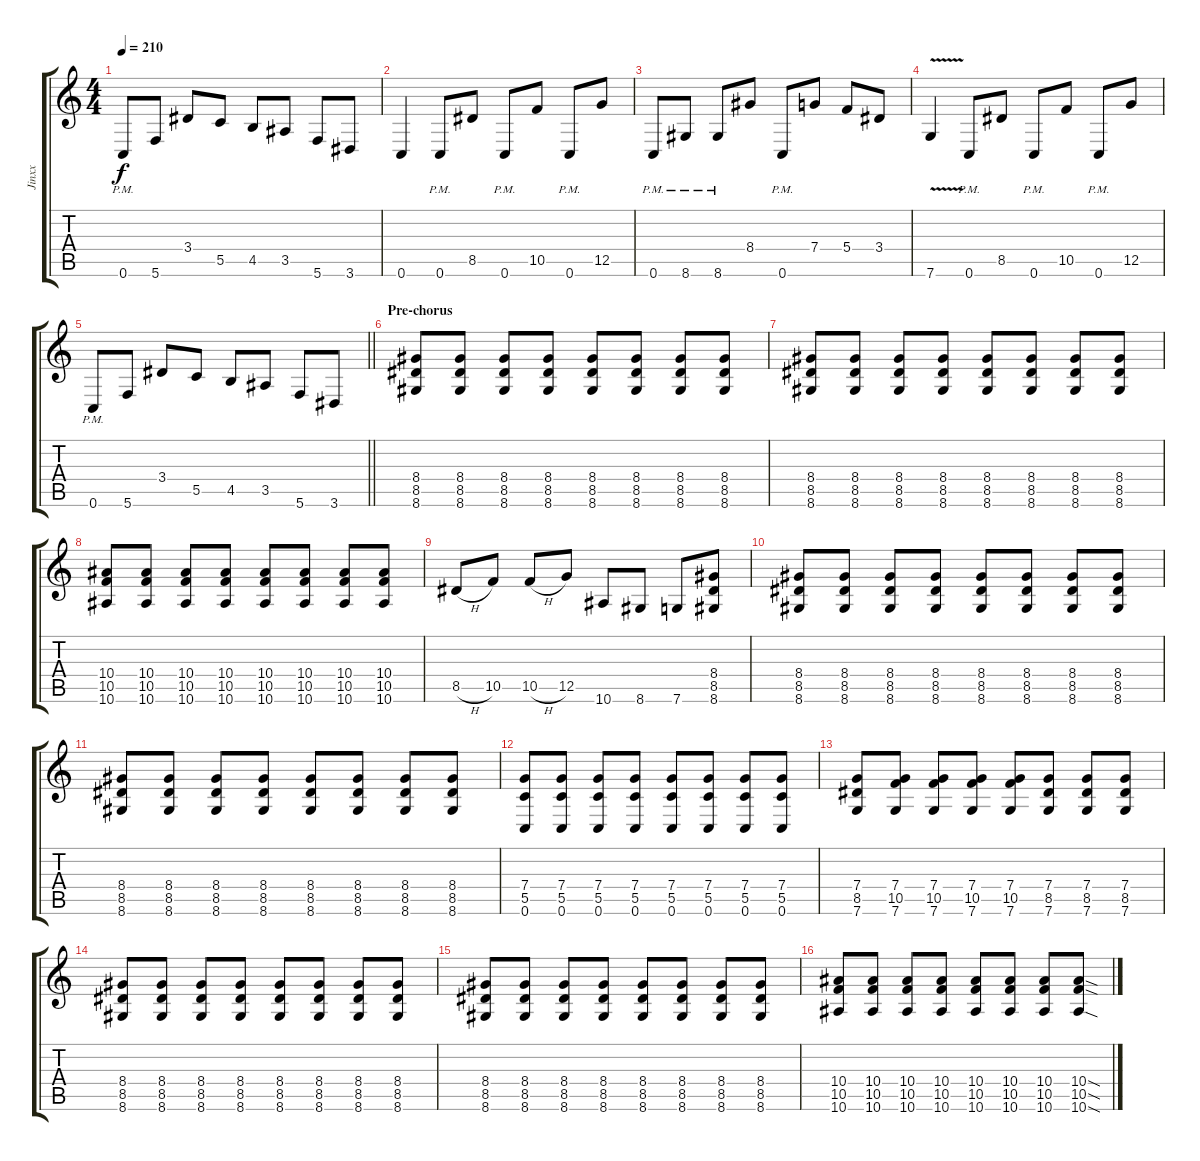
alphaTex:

\track ("Jinxx" "Jinxx") {instrument distortionguitar}
\staff {score tabs}
\tuning (D4 A3 F3 C3 G2 C2) {hide}
\ts (4 4)
\tempo 210
\clef g2
\ks c
0.6{pm}.8{dy f} 5.6.8 3.4.8 5.5.8 4.5.8 3.5.8 5.6.8 3.6.8 |
0.6.4 0.6{pm}.8 8.5.8 0.6{pm}.8 10.5.8 0.6{pm}.8 12.5.8 |
0.6{pm}.8 8.6{pm}.8 8.6{pm}.8 8.4.8 0.6{pm}.8 7.4.8 5.4.8 3.4.8 |
7.6{v}.4 0.6{pm}.8 8.5.8 0.6{pm}.8 10.5.8 0.6{pm}.8 12.5.8 |
\barLineRight lightlight
0.6{pm}.8 5.6.8 3.4.8 5.5.8 4.5.8 3.5.8 5.6.8 3.6.8 |
\section ("" "Pre-chorus")
(8.4 8.5 8.6).8 (8.4 8.5 8.6).8 (8.4 8.5 8.6).8 (8.4 8.5 8.6).8 (8.4 8.5 8.6).8 (8.4 8.5 8.6).8 (8.4 8.5 8.6).8 (8.4 8.5 8.6).8 |
(8.4 8.5 8.6).8 (8.4 8.5 8.6).8 (8.4 8.5 8.6).8 (8.4 8.5 8.6).8 (8.4 8.5 8.6).8 (8.4 8.5 8.6).8 (8.4 8.5 8.6).8 (8.4 8.5 8.6).8 |
(10.4 10.5 10.6).8 (10.4 10.5 10.6).8 (10.4 10.5 10.6).8 (10.4 10.5 10.6).8 (10.4 10.5 10.6).8 (10.4 10.5 10.6).8 (10.4 10.5 10.6).8 (10.4 10.5 10.6).8 |
8.5{h}.8 10.5.8 10.5{h}.8 12.5.8 10.6.8 8.6.8 7.6.8 (8.4 8.5 8.6).8 |
(8.4 8.5 8.6).8 (8.4 8.5 8.6).8 (8.4 8.5 8.6).8 (8.4 8.5 8.6).8 (8.4 8.5 8.6).8 (8.4 8.5 8.6).8 (8.4 8.5 8.6).8 (8.4 8.5 8.6).8 |
(8.4 8.5 8.6).8 (8.4 8.5 8.6).8 (8.4 8.5 8.6).8 (8.4 8.5 8.6).8 (8.4 8.5 8.6).8 (8.4 8.5 8.6).8 (8.4 8.5 8.6).8 (8.4 8.5 8.6).8 |
(7.4 5.5 0.6).8 (7.4 5.5 0.6).8 (7.4 5.5 0.6).8 (7.4 5.5 0.6).8 (7.4 5.5 0.6).8 (7.4 5.5 0.6).8 (7.4 5.5 0.6).8 (7.4 5.5 0.6).8 |
(7.4 8.5 7.6).8 (7.4 10.5 7.6).8 (7.4 10.5 7.6).8 (7.4 10.5 7.6).8 (7.4 10.5 7.6).8 (7.4 8.5 7.6).8 (7.4 8.5 7.6).8 (7.4 8.5 7.6).8 |
(8.4 8.5 8.6).8 (8.4 8.5 8.6).8 (8.4 8.5 8.6).8 (8.4 8.5 8.6).8 (8.4 8.5 8.6).8 (8.4 8.5 8.6).8 (8.4 8.5 8.6).8 (8.4 8.5 8.6).8 |
(8.4 8.5 8.6).8 (8.4 8.5 8.6).8 (8.4 8.5 8.6).8 (8.4 8.5 8.6).8 (8.4 8.5 8.6).8 (8.4 8.5 8.6).8 (8.4 8.5 8.6).8 (8.4 8.5 8.6).8 |
(10.4 10.5 10.6).8 (10.4 10.5 10.6).8 (10.4 10.5 10.6).8 (10.4 10.5 10.6).8 (10.4 10.5 10.6).8 (10.4 10.5 10.6).8 (10.4 10.5 10.6).8 (10.4{sod} 10.5{sod} 10.6{sod}).8
